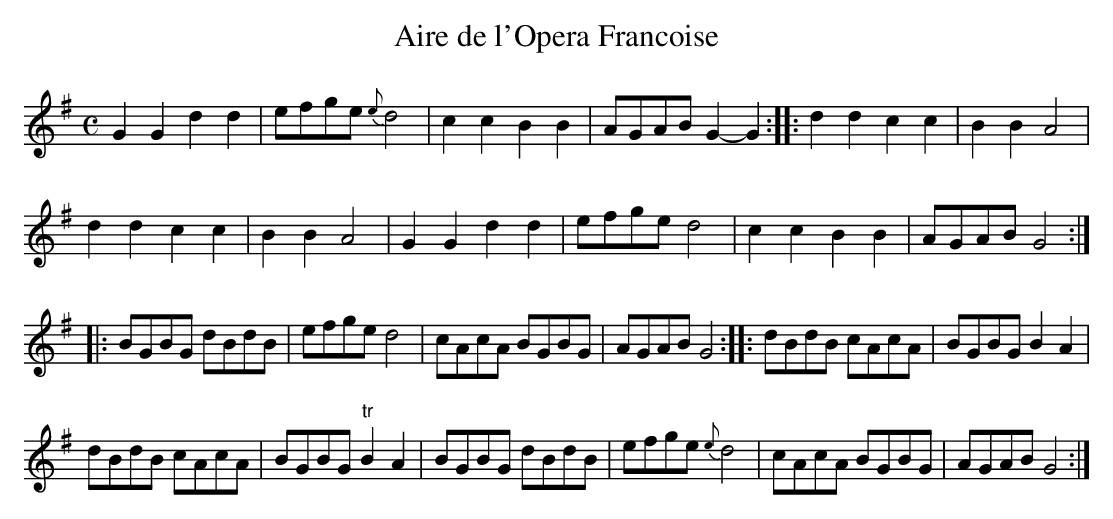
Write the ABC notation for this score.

X:1
T:Aire de l'Opera Francoise
M:C
K:G major
G2G2 d2d2| efge {e}d4| c2c2 B2B2| AGAB G2-G2::\
d2d2 c2c2| B2B2 A4|
d2d2 c2c2| B2B2 A4|\
G2G2 d2d2| efge d4| c2c2 B2B2| AGAB G4::
BGBG dBdB| efge d4| cAcA BGBG| AGAB G4::\
dBdB cAcA| BGBG B2A2|
dBdB cAcA| BGBG "tr"B2A2|\
BGBG dBdB| efge {e}d4| cAcA BGBG| AGAB G4:|
